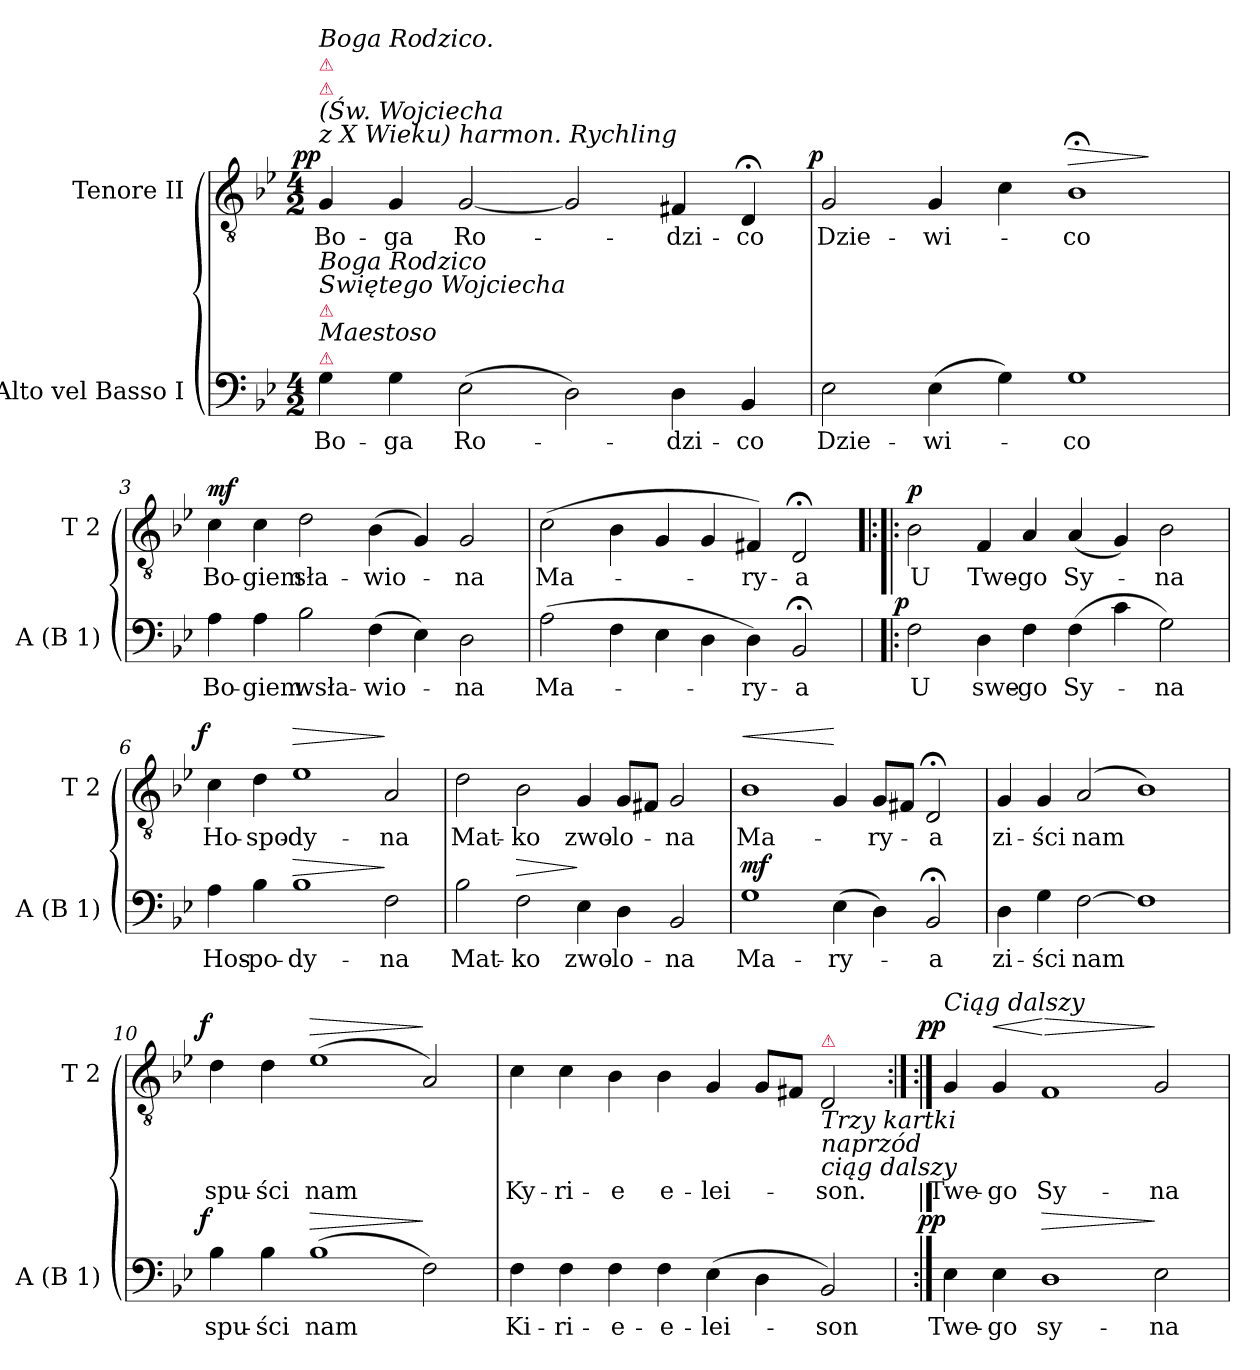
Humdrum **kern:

**kern	**text	**dynam	**kern	**text	**dynam
*part2	*part2	*part2	*part1	*part1	*part1
*staff2	*staff2	*staff2	*staff1	*staff1	*staff1
*I"Alto vel Basso I	*	*	*I"Tenore II	*	*
*I'A (B 1)	*	*	*I'T 2	*	*
*clefF4	*	*	*clefGv2	*	*
*k[b-e-]	*	*	*k[b-e-]	*	*
*B-:	*	*	*B-:	*	*
*M4/2	*	*	*M4/2	*	*
=1	=1	=1	=1	=1	=1
!	!	!	!LO:TX:a:i:t=(Św. Wojciecha \nz X Wieku) harmon. Rychling	!	!
!	!	!	!LO:TX:a:color=crimson:t=⚠	!	!
!	!	!	!LO:TX:a:color=crimson:t=⚠	!	!
!	!	!	!LO:TX:a:i:t=Boga Rodzico.	!	!
!LO:TX:a:color=crimson:t=⚠	!	!	!	!	!
!LO:TX:a:i:t=Maestoso	!	!	!	!	!
!LO:TX:a:color=crimson:t=⚠	!	!	!	!	!
!LO:TX:a:i:t=Boga Rodzico \nSwiętego Wojciecha	!	!	!	!	!
!	!	!	!	!	!LO:DY:a:rj
4G\	Bo-	.	4G/	Bo-	pp
4G\	-ga	.	4G/	-ga	.
(>2E-\	Ro-	.	[2G/	Ro-	.
2D\)	.	.	2G/]	.	.
4D\	-dzi-	.	4F#X/	-dzi-	.
4BB-/	-co	.	4D;</	-co	.
=2	=2	=2	=2	=2	=2
!	!	!	!	!	!LO:DY:a:rj
2E-\	Dzie-	.	2G/	Dzie-	p
(>4E-\	-wi-	.	4G/	-wi-	.
4G\)	.	.	4c\	.	.
!	!	!	!	!	!LO:HP:a
1G	-co	.	1B-;<	-co	>
.	.	.	.	.	]
=3	=3	=3	=3	=3	=3
!	!	!	!	!	!LO:DY:a
4A\	Bo-	.	4c\	Bo-	mf
4A\	-giem	.	4c\	-giem	.
2B-\	wsła-	.	2d\	sła-	.
(>4F\	-wio-	.	(<4B-\	-wio-	.
4E-\)	.	.	4G/)	.	.
2D\	-na	.	2G/	-na	.
=4	=4	=4	=4	=4	=4
(>2A\	Ma-	.	(>2c\	Ma-	.
4F\	.	.	4B-\	.	.
4E-\	.	.	4G/	.	.
4D\	.	.	4G/	.	.
4D\)	-ry-	.	4F#X/)	-ry-	.
2BB-;</	-a	.	2D;</	-a	.
=5	=5!|:	=5!|:	=5!|:	=5!|:	=5!|:
!	!	!LO:DY:a:rj	!	!	!LO:DY:a
2F\	U	p	2B-\	U	p
4D\	swe-	.	4F/	Twe-	.
4F\	-go	.	4A/	-go	.
(>4F\	Sy-	.	(<4A/	Sy-	.
4c\	.	.	4G/)	.	.
2G\)	-na	.	2B-\	-na	.
=6	=6	=6	=6	=6	=6
!	!	!	!	!	!LO:DY:a:rj
4A\	Hos-	.	4c\	Ho-	f
4B-\	-po-	.	4d\	-spo-	.
!	!	!LO:HP:a	!	!	!LO:HP:a
1B-	-dy-	>	1e-	-dy-	>
2F\	-na	]	2A/	-na	]
=7	=7	=7	=7	=7	=7
2B-\	Mat-	.	2d\	Mat-	.
!	!	!LO:HP:a	!	!	!
2F\	-ko	>	2B-\	-ko	.
4E-\	zwo-	]	4G/	zwo-	.
4D\	-lo-	.	8G/L	-lo-	.
.	.	.	8F#X/J	.	.
2BB-/	-na	.	2G/	-na	.
=8	=8	=8	=8	=8	=8
!	!	!LO:DY:a	!	!	!LO:HP:a
!	!	!	!	!	!LO:DY:n=1:a
!	!	!	!	!	!LO:DY:n=2:a
1G	Ma-	mf	1B-	Ma-	< mf mf
(>4E-\	-ry-	.	4G/	.	[
4D\)	.	.	8G/L	-ry-	.
.	.	.	8F#X/J	.	.
2BB-;</	-a	.	2D;</	-a	.
=9	=9	=9	=9	=9	=9
4D\	zi-	.	4G/	zi-	.
4G\	-ści	.	4G/	-ści	.
[2F\	nam	.	(<2A/	nam	.
1F]	.	.	1B-)	.	.
=10	=10	=10	=10	=10	=10
!	!	!LO:DY:a:rj	!	!	!LO:DY:a:rj
4B-\	spu-	f	4d\	spu-	f
4B-\	-ści	.	4d\	-ści	.
!	!	!LO:HP:a	!	!	!LO:HP:a
(>1B-	nam	>	(>1e-	nam	>
2F\)	.	]	2A/)	.	]
=11	=11	=11	=11	=11	=11
4F\	Ki-	.	4c\	Ky-	.
4F\	-ri-	.	4c\	-ri-	.
4F\	-e-	.	4B-\	-e	.
4F\	-e-	.	4B-\	e-	.
(>4E-\	-lei-	.	4G/	-lei-	.
4D\	.	.	8G/L	.	.
.	.	.	8F#X/J	.	.
!	!	!	!LO:TX:a:color=crimson:t=⚠	!	!
!	!	!	!LO:TX:b:i:t=Trzy kartki \nnaprzód \nciąg dalszy	!	!
2BB-/)	-son	.	2D/	-son.	.
=12	=12:|!	=12:|!	=12:|!	=12:|!	=12:|!
!	!	!	!LO:TX:a:i:t=Ciąg dalszy	!	!
!	!	!LO:DY:a:rj	!	!	!LO:DY:a:rj
4E-\	Twe-	pp	4G/	Twe-	pp
!	!	!	!	!	!LO:HP:a
4E-\	-go	.	4G/	-go	<
!	!	!LO:HP:a	!	!	!LO:HP:n=1:a
1D	sy-	>	1F	Sy-	[ >
2E-\	-na	]	2G/	-na	]
=	=	=	=	=	=
*-	*-	*-	*-	*-	*-
